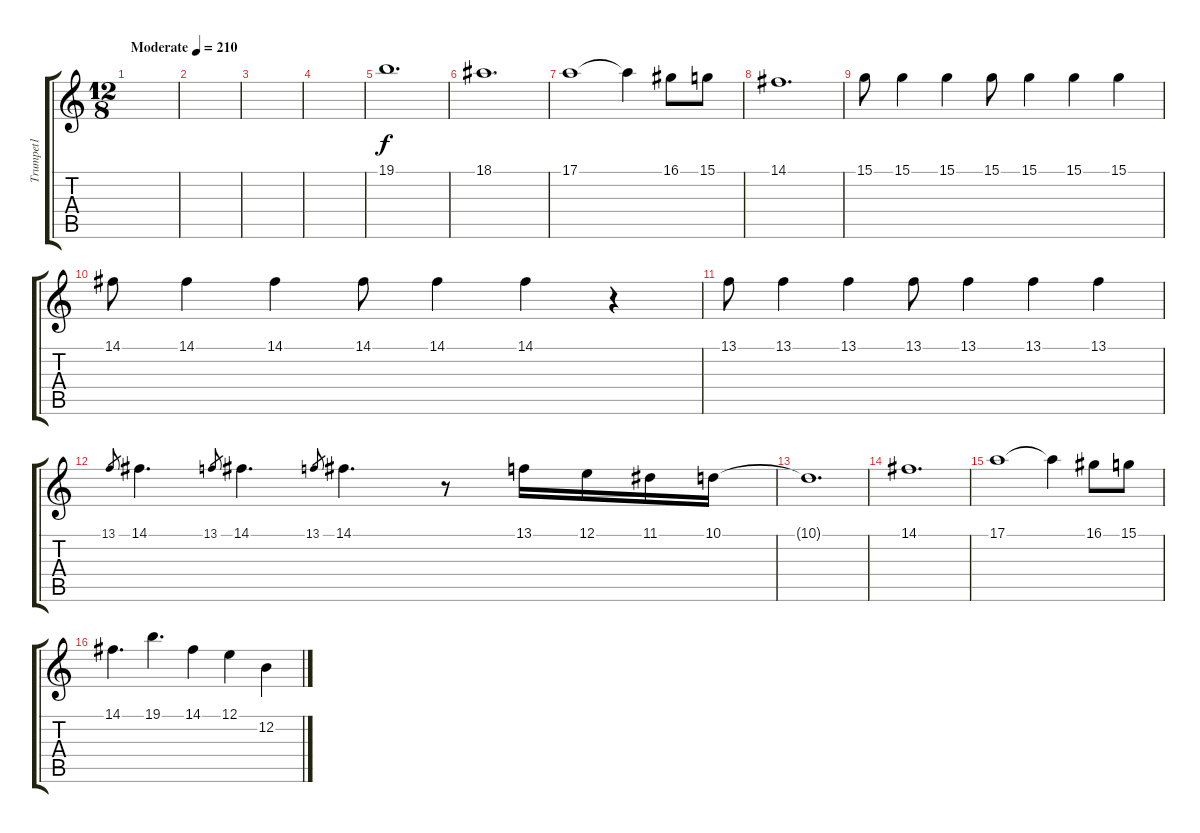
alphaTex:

\track ("Trumpet1" "Trumpet1") {instrument trumpet}
\staff {score tabs}
\tuning (E4 B3 G3 D3 A2 E2) {hide}
\ts (12 8)
\tempo (210 "Moderate")
\clef g2
\ks c
|
|
|
|
19.1.1{d} |
18.1.1{d} |
17.1.1 17.1{t}.4 16.1.8 15.1.8 |
14.1.1{d} |
15.1.8 15.1.4 15.1.4 15.1.8 15.1.4 15.1.4 15.1.4 |
14.1.8 14.1.4 14.1.4 14.1.8 14.1.4 14.1.4 r.4 |
13.1.8 13.1.4 13.1.4 13.1.8 13.1.4 13.1.4 13.1.4 |
13.1.8{gr} 14.1.4{d} 13.1.8{gr} 14.1.4{d} 13.1.8{gr} 14.1.4{d} r.8 13.1.16 12.1.16 11.1.16 10.1.16 |
10.1{t}.1{d} |
14.1.1{d} |
17.1.1 17.1{t}.4 16.1.8 15.1.8 |
14.1.4{d} 19.1.4{d} 14.1.4 12.1.4 12.2.4
